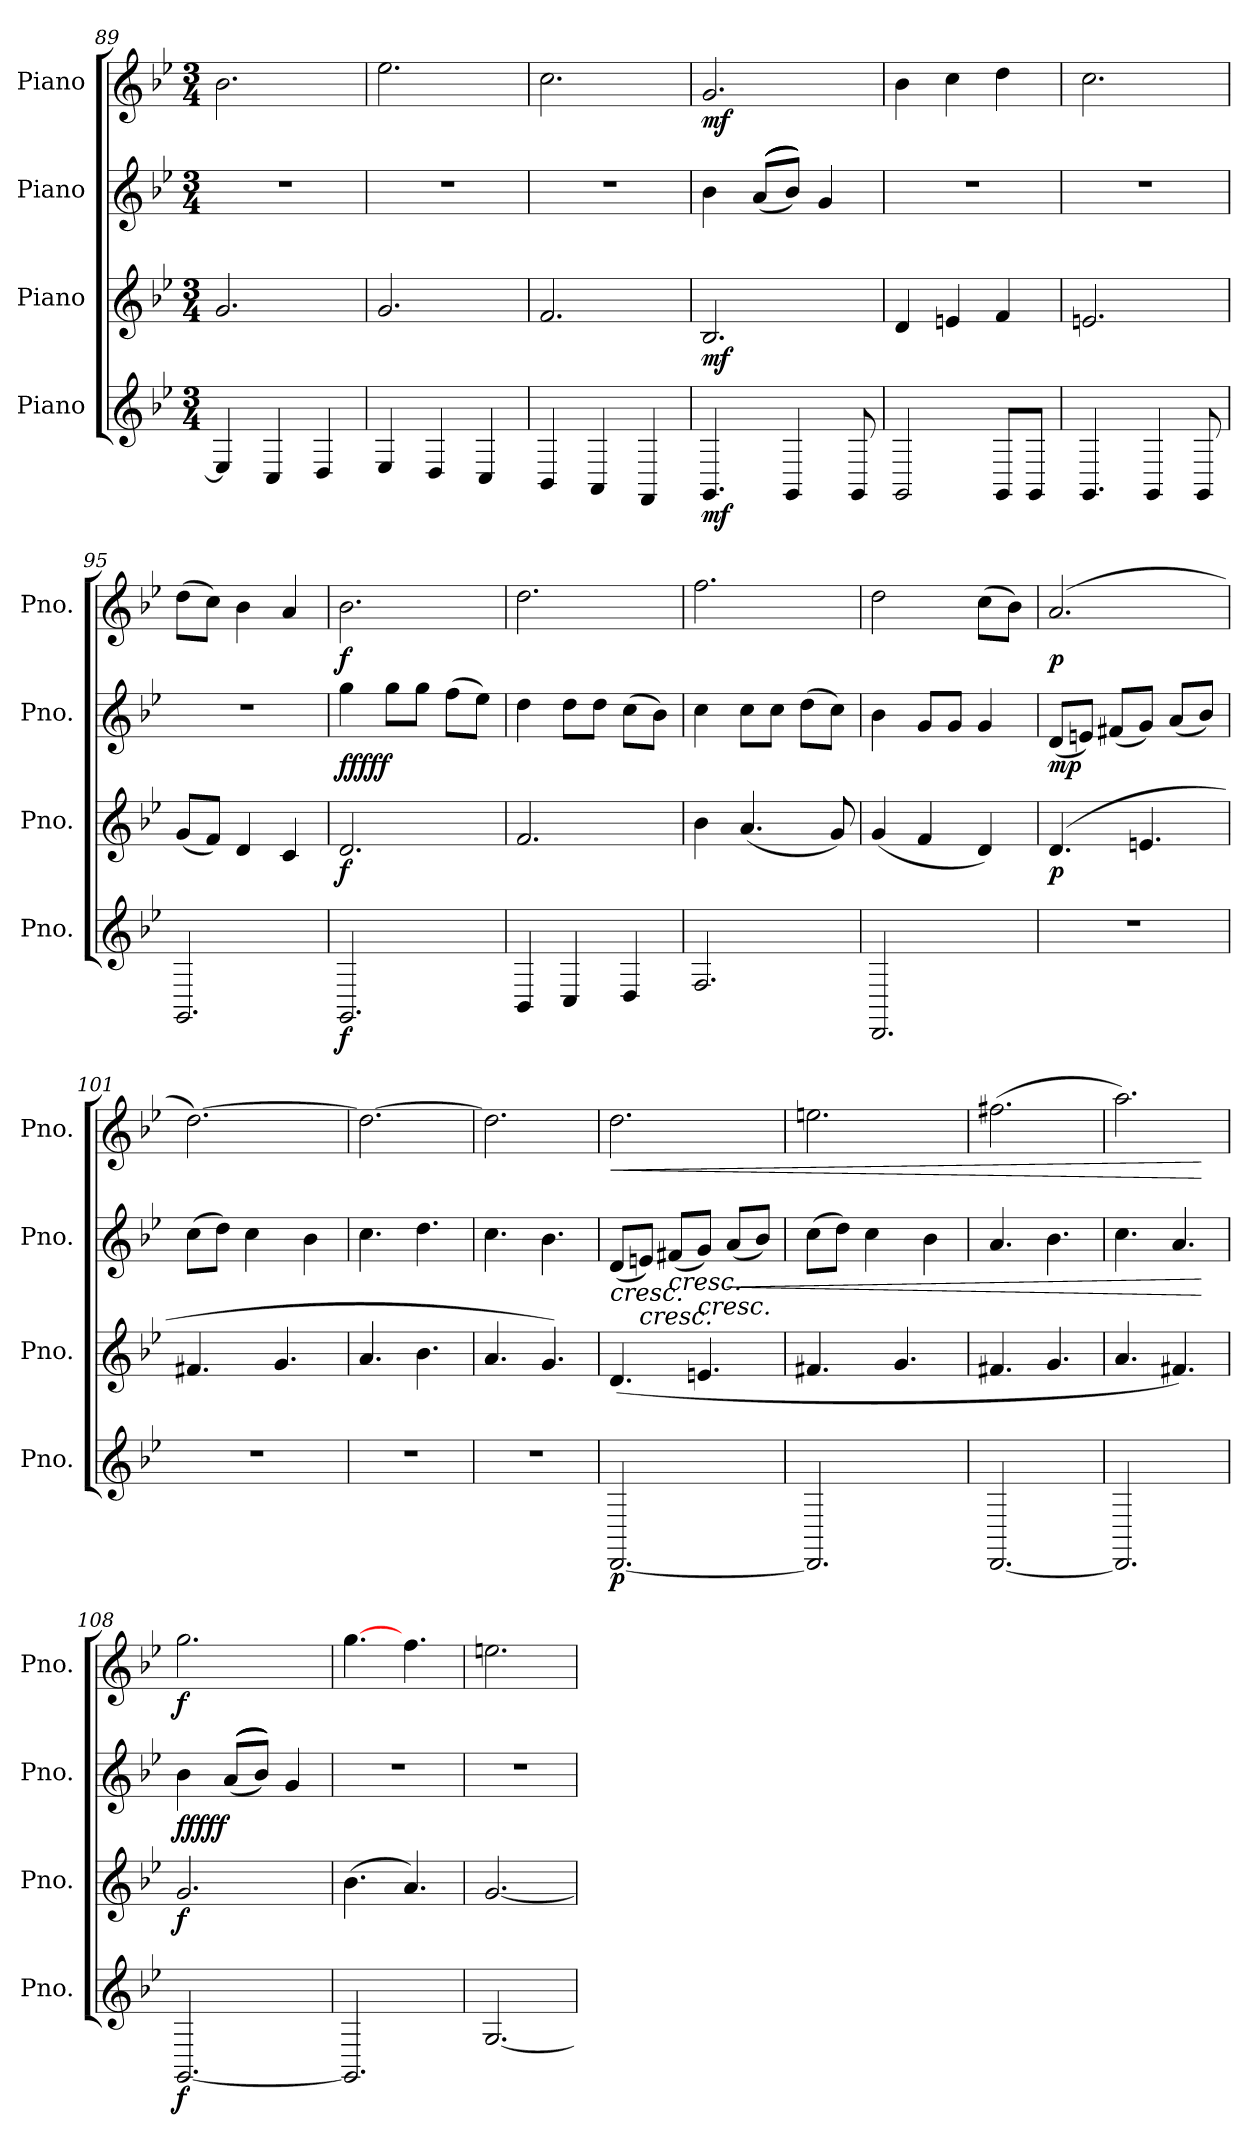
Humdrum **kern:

**kern	**dynam	**kern	**dynam	**kern	**dynam	**kern	**dynam
*part4	*part4	*part3	*part3	*part2	*part2	*part1	*part1
*staff4	*staff4	*staff3	*staff3	*staff2	*staff2	*staff1	*staff1
*I"Piano	*	*I"Piano	*	*I"Piano	*	*I"Piano	*
*I'Pno.	*	*I'Pno.	*	*I'Pno.	*	*I'Pno.	*
*clefG2	*	*clefG2	*	*clefG2	*	*clefG2	*
*k[b-e-]	*	*k[b-e-]	*	*k[b-e-]	*	*k[b-e-]	*
*M3/4	*	*M3/4	*	*M3/4	*	*M3/4	*
=89	=89	=89	=89	=89	=89	=89	=89
4E-/]	.	2.g/	.	2.r	.	2.b-\	.
4C/	.	.	.	.	.	.	.
4D/	.	.	.	.	.	.	.
=90	=90	=90	=90	=90	=90	=90	=90
4E-/	.	2.g/	.	2.r	.	2.ee-\	.
4D/	.	.	.	.	.	.	.
4C/	.	.	.	.	.	.	.
=91	=91	=91	=91	=91	=91	=91	=91
4BB-/	.	2.f/	.	2.r	.	2.cc\	.
4AA/	.	.	.	.	.	.	.
4FF/	.	.	.	.	.	.	.
=92	=92	=92	=92	=92	=92	=92	=92
!	!LO:DY:b	!	!LO:DY:b	!	!LO:DY:b	!	!
!	!	!	!	!	!LO:DY:n=1:b	!	!
!	!	!	!	!	!LO:DY:n=2:b	!	!
!	!	!	!	!	!LO:DY:n=3:b	!	!
!	!	!	!	!	!LO:DY:n=4:b	!	!LO:DY:b
4.GG/	mf	2.B-/	mf	4b-\	mf mf mf mf mf	2.g/	mf
.	.	.	.	(<(<(<(<(<8a/L	.	.	.
4GG/	.	.	.	8b-/J)))))	.	.	.
.	.	.	.	4g/	.	.	.
8GG/	.	.	.	.	.	.	.
!!LO:LB:g=z
=93	=93	=93	=93	=93	=93	=93	=93
2GG/	.	4d/	.	2.r	.	4b-\	.
.	.	4en/	.	.	.	4cc\	.
8GG/L	.	4f/	.	.	.	4dd\	.
8GG/J	.	.	.	.	.	.	.
=94	=94	=94	=94	=94	=94	=94	=94
4.GG/	.	2.en/	.	2.r	.	2.cc\	.
4GG/	.	.	.	.	.	.	.
8GG/	.	.	.	.	.	.	.
=95	=95	=95	=95	=95	=95	=95	=95
2.GG/	.	(<8g/L	.	2.r	.	(>8dd\L	.
.	.	8f/J)	.	.	.	8cc\J)	.
.	.	4d/	.	.	.	4b-\	.
.	.	4c/	.	.	.	4a/	.
=96	=96	=96	=96	=96	=96	=96	=96
!	!LO:DY:b	!	!LO:DY:b	!	!LO:DY:b	!	!
!	!	!	!	!	!LO:DY:n=1:b	!	!
!	!	!	!	!	!LO:DY:n=2:b	!	!
!	!	!	!	!	!LO:DY:n=3:b	!	!
!	!	!	!	!	!LO:DY:n=4:b	!	!LO:DY:b
2.GG/	f	2.d/	f	4gg\	f f f f f	2.b-\	f
.	.	.	.	8gg\L	.	.	.
.	.	.	.	8gg\J	.	.	.
.	.	.	.	(>8ff\L	.	.	.
.	.	.	.	8ee-\J)	.	.	.
=97	=97	=97	=97	=97	=97	=97	=97
4BB-/	.	2.f/	.	4dd\	.	2.dd\	.
4C/	.	.	.	8dd\L	.	.	.
.	.	.	.	8dd\J	.	.	.
4D/	.	.	.	(>8cc\L	.	.	.
.	.	.	.	8b-\J)	.	.	.
=98	=98	=98	=98	=98	=98	=98	=98
2.F/	.	4b-\	.	4cc\	.	2.ff\	.
.	.	(<4.a/	.	8cc\L	.	.	.
.	.	.	.	8cc\J	.	.	.
.	.	.	.	(>8dd\L	.	.	.
.	.	8g/)	.	8cc\J)	.	.	.
=99	=99	=99	=99	=99	=99	=99	=99
2.DD/	.	(<4g/	.	4b-\	.	2dd\	.
.	.	4f/	.	8g/L	.	.	.
.	.	.	.	8g/J	.	.	.
.	.	4d/)	.	4g/	.	(>8cc\L	.
.	.	.	.	.	.	8b-\J)	.
=100	=100	=100	=100	=100	=100	=100	=100
!	!	!	!LO:DY:b	!	!LO:DY:b	!	!LO:DY:b
2.r	.	(>4.d/	p	(<8d/L	mp	(<2.a/	p
.	.	.	.	8en/J)	.	.	.
.	.	.	.	(<8f#X/L	.	.	.
.	.	4.en/	.	8g/J)	.	.	.
.	.	.	.	(<8a/L	.	.	.
.	.	.	.	8b-/J)	.	.	.
!!LO:PB:g=z
=101	=101	=101	=101	=101	=101	=101	=101
2.r	.	4.f#X/	.	(>8cc\L	.	[2.dd\)	.
.	.	.	.	8dd\J)	.	.	.
.	.	.	.	4cc\	.	.	.
.	.	4.g/	.	.	.	.	.
.	.	.	.	4b-\	.	.	.
=102	=102	=102	=102	=102	=102	=102	=102
2.r	.	4.a/	.	4.cc\	.	2.dd\_	.
.	.	4.b-\	.	4.dd\	.	.	.
=103	=103	=103	=103	=103	=103	=103	=103
2.r	.	4.a/	.	4.cc\	.	2.dd\]	.
.	.	4.g/)	.	4.b-\	.	.	.
=104	=104	=104	=104	=104	=104	=104	=104
!	!LO:DY:b	!	!	!	!LO:HP:b	!	!LO:HP:b
[2.DD/	p	(>4.d/	.	(<8d/L	<	2.dd\	<
!	!	!	!	!	!LO:HP:b	!	!
.	.	.	.	8en/J)	<	.	.
!	!	!	!	!	!LO:HP:b	!	!
.	.	.	.	(<8f#X/L	<	.	.
!	!	!	!	!	!LO:HP:b	!	!
.	.	4.en/	.	8g/J)	<	.	.
!	!	!	!	!	!LO:HP:b	!	!
.	.	.	.	(<8a/L	<	.	.
.	.	.	.	8b-/J)	.	.	.
=105	=105	=105	=105	=105	=105	=105	=105
2.DD/]	.	4.f#X/	.	(>8cc\L	.	2.een\	.
.	.	.	.	8dd\J)	.	.	.
.	.	.	.	4cc\	.	.	.
.	.	4.g/	.	.	.	.	.
.	.	.	.	4b-\	.	.	.
=106	=106	=106	=106	=106	=106	=106	=106
[2.DD/	.	4.f#X/	.	4.a/	.	(>2.ff#X\	.
.	.	4.g/	.	4.b-\	.	.	.
=107	=107	=107	=107	=107	=107	=107	=107
2.DD/]	.	4.a/	.	4.cc\	.	2.aa\)	.
.	.	4.f#X/)	.	4.a/	.	.	.
.	.	.	.	.	[ [ [ [ [	.	[
=108	=108	=108	=108	=108	=108	=108	=108
!	!LO:DY:b	!	!LO:DY:b	!	!LO:DY:b	!	!
!	!	!	!	!	!LO:DY:n=1:b	!	!
!	!	!	!	!	!LO:DY:n=2:b	!	!
!	!	!	!	!	!LO:DY:n=3:b	!	!
!	!	!	!	!	!LO:DY:n=4:b	!	!LO:DY:b
[2.GG/	f	2.g/	f	4b-\	f f f f f	2.gg\	f
.	.	.	.	(<(<(<(<(<8a/L	.	.	.
.	.	.	.	8b-/J)))))	.	.	.
.	.	.	.	4g/	.	.	.
=109	=109	=109	=109	=109	=109	=109	=109
2.GG/]	.	(>4.b-\	.	2.r	.	[4.gg\	.
.	.	4.a/)	.	.	.	4.ff\	.
=110	=110	=110	=110	=110	=110	=110	=110
[2.G/	.	[2.g/	.	2.r	.	2.een\	.
=	=	=	=	=	=	=	=
*-	*-	*-	*-	*-	*-	*-	*-
